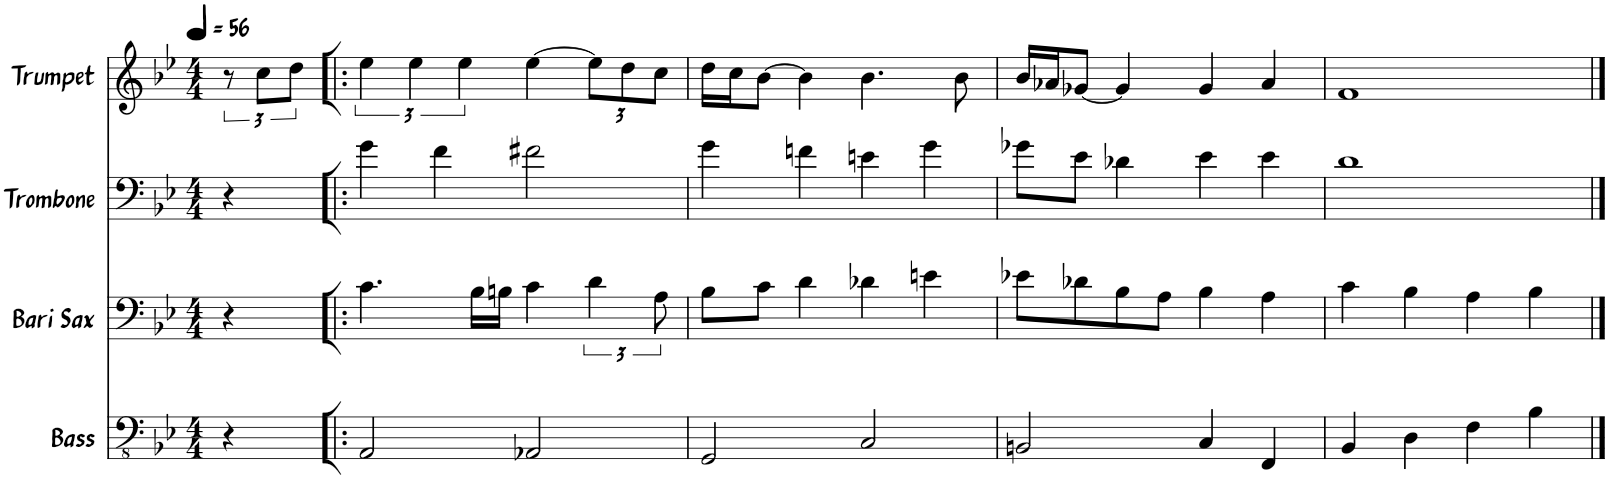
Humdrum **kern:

**kern	**kern	**kern	**kern
*part4	*part3	*part2	*part1
*staff4	*staff3	*staff2	*staff1
*I"Bass	*I"Bari Sax	*I"Trombone	*I"Trumpet
*I'Bass	*I'Bari	*I'Tbn.	*I'Tpt.
*clefFv4	*clefF4	*clefF4	*clefG2
*	*ITrd12c21	*	*ITrd1c2
*k[b-e-]	*k[b-e-]	*k[b-e-]	*k[b-e-]
*M4/4	*M4/4	*M4/4	*M4/4
*MM56	*MM56	*MM56	*MM56
=1	=1	=1	=1
4r	4r	4r	12r
.	.	.	12cc\L
.	.	.	12dd\J
=2!|:	=2!|:	=2!|:	=2!|:
2AAA/	4.c\	4g\	6ee-\
.	.	.	6ee-\
.	.	4f\	.
.	.	.	6ee-\
.	16B-\LL	.	.
.	16Bn\JJ	.	.
2AAA-X/	4c\	2f#X\	[4ee-\
*	*	*	*Xbrackettup
.	6d\	.	12ee-\L]
.	.	.	12dd\
.	12A\	.	12cc\J
=3	=3	=3	=3
2GGG/	8B-\L	4g\	16dd\LL
.	.	.	16cc\J
.	8c\J	.	[8b-\J
.	4d\	4fn\	4b-\]
2CC/	4d-X\	4en\	4.b-\
.	4en\	4g\	.
.	.	.	8b-\
=4	=4	=4	=4
2BBBn/	8e-X\L	8g-X\L	16b-/LL
.	.	.	16a-X/J
.	8d-X\	8e-\J	[8g-X/J
.	8B-\	4d-X\	4g-/]
.	8A\J	.	.
4CC/	4B-\	4e-\	4g-/
4FFF/	4A\	4e-\	4a-/
=5	=5	=5	=5
4BBB-/	4c\	1d	1f
4DD\	4B-\	.	.
4FF\	4A\	.	.
4BB-\	4B-\	.	.
==	==	==	==
*-	*-	*-	*-
